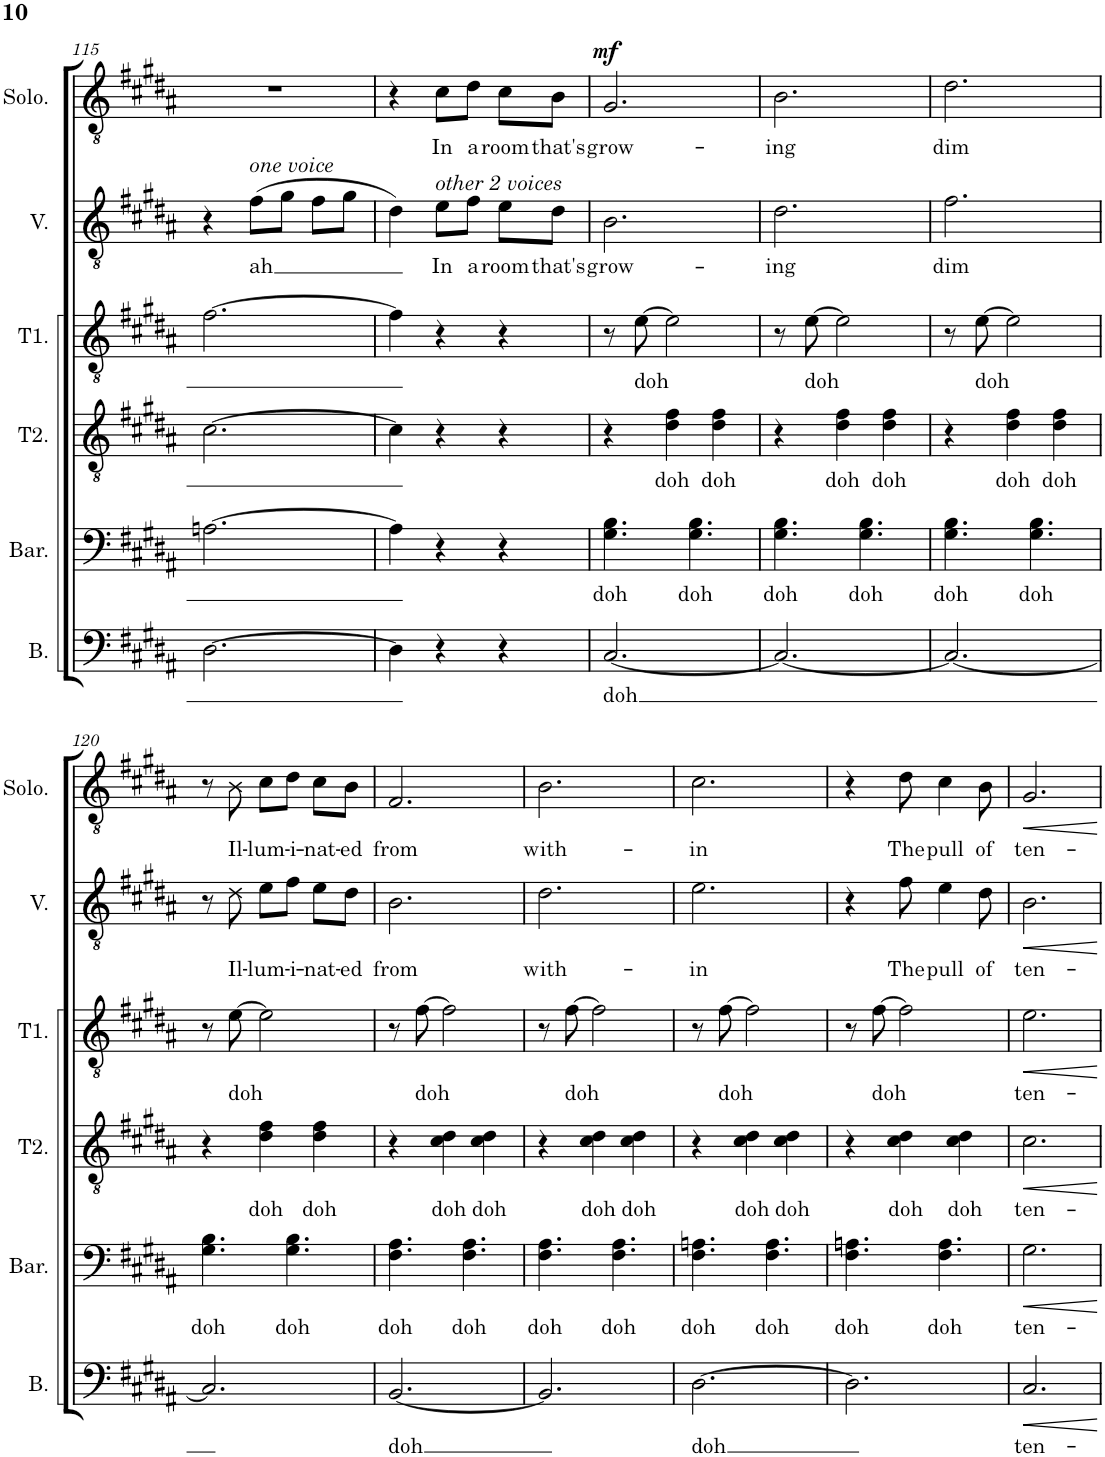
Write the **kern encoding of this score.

**kern	**text	**kern	**text	**kern	**text	**kern	**text	**kern	**text	**kern	**text	**dynam
*part6	*part6	*part5	*part5	*part4	*part4	*part3	*part3	*part2	*part2	*part1	*part1	*part1
*staff6	*staff6	*staff5	*staff5	*staff4	*staff4	*staff3	*staff3	*staff2	*staff2	*staff1	*staff1	*staff1
*I"Bass	*	*I"Baritone	*	*I"Tenor 2	*	*I"Tenor 1	*	*I"Voice	*	*I"Soloist	*	*
*I'B.	*	*I'Bar.	*	*I'T2.	*	*I'T1.	*	*I'V.	*	*I'Solo.	*	*
!!LO:PB:g=z
*clefF4	*	*clefF4	*	*clefGv2	*	*clefGv2	*	*clefGv2	*	*clefGv2	*	*
*k[f#c#g#d#a#]	*	*k[f#c#g#d#a#]	*	*k[f#c#g#d#a#]	*	*k[f#c#g#d#a#]	*	*k[f#c#g#d#a#]	*	*k[f#c#g#d#a#]	*	*
*M3/4	*	*M3/4	*	*M3/4	*	*M3/4	*	*M3/4	*	*M3/4	*	*
=115	=115	=115	=115	=115	=115	=115	=115	=115	=115	=115	=115	=115
[2.D#\	.	[2.An\	.	[2.c#\	.	[2.f#\	.	4r	.	2.r	.	.
!	!	!	!	!	!	!	!	!LO:TX:a:i:t=one voice	!	!	!	!
!	!	!	!	!	!	!	!	!	!LO:LY:b	!	!	!
.	.	.	.	.	.	.	.	(8f#\L	ah	.	.	.
.	.	.	.	.	.	.	.	8g#\J	.	.	.	.
.	.	.	.	.	.	.	.	8f#\L	.	.	.	.
.	.	.	.	.	.	.	.	8g#\J	.	.	.	.
=116	=116	=116	=116	=116	=116	=116	=116	=116	=116	=116	=116	=116
4D#\]	.	4A\]	.	4c#\]	.	4f#\]	.	4d#\)	.	4r	.	.
!	!	!	!	!	!	!	!	!LO:TX:a:i:t=other 2 voices	!	!	!	!
!	!	!	!	!	!	!	!	!	!LO:LY:b	!	!LO:LY:b	!
4r	.	4r	.	4r	.	4r	.	8e\L	In	8c#\L	In	.
!	!	!	!	!	!	!	!	!	!LO:LY:b	!	!LO:LY:b	!
.	.	.	.	.	.	.	.	8f#\J	a	8d#\J	a	.
!	!	!	!	!	!	!	!	!	!LO:LY:b	!	!LO:LY:b	!
4r	.	4r	.	4r	.	4r	.	8e\L	room	8c#\L	room	.
!	!	!	!	!	!	!	!	!	!LO:LY:b	!	!LO:LY:b	!
.	.	.	.	.	.	.	.	8d#\J	that's	8B\J	that's	.
=117	=117	=117	=117	=117	=117	=117	=117	=117	=117	=117	=117	=117
!	!LO:LY:b	!	!LO:LY:b	!	!	!	!	!	!LO:LY:b	!	!LO:LY:b	!LO:DY:a
[2.C#/	doh	4.G#\ 4.B\	doh	4r	.	8r	.	2.B\	grow-	2.G#/	grow-	mf
!	!	!	!	!	!	!	!LO:LY:b	!	!	!	!	!
.	.	.	.	.	.	[8e\	doh	.	.	.	.	.
!	!	!	!	!	!LO:LY:b	!	!	!	!	!	!	!
.	.	.	.	4d#\ 4f#\	doh	2e\]	.	.	.	.	.	.
!	!	!	!LO:LY:b	!	!	!	!	!	!	!	!	!
.	.	4.G#\ 4.B\	doh	.	.	.	.	.	.	.	.	.
!	!	!	!	!	!LO:LY:b	!	!	!	!	!	!	!
.	.	.	.	4d#\ 4f#\	doh	.	.	.	.	.	.	.
=118	=118	=118	=118	=118	=118	=118	=118	=118	=118	=118	=118	=118
!	!	!	!LO:LY:b	!	!	!	!	!	!LO:LY:b	!	!LO:LY:b	!
2.C#/_	.	4.G#\ 4.B\	doh	4r	.	8r	.	2.d#\	-ing	2.B\	-ing	.
!	!	!	!	!	!	!	!LO:LY:b	!	!	!	!	!
.	.	.	.	.	.	[8e\	doh	.	.	.	.	.
!	!	!	!	!	!LO:LY:b	!	!	!	!	!	!	!
.	.	.	.	4d#\ 4f#\	doh	2e\]	.	.	.	.	.	.
!	!	!	!LO:LY:b	!	!	!	!	!	!	!	!	!
.	.	4.G#\ 4.B\	doh	.	.	.	.	.	.	.	.	.
!	!	!	!	!	!LO:LY:b	!	!	!	!	!	!	!
.	.	.	.	4d#\ 4f#\	doh	.	.	.	.	.	.	.
=119	=119	=119	=119	=119	=119	=119	=119	=119	=119	=119	=119	=119
!	!	!	!LO:LY:b	!	!	!	!	!	!LO:LY:b	!	!LO:LY:b	!
2.C#/_	.	4.G#\ 4.B\	doh	4r	.	8r	.	2.f#\	dim	2.d#\	dim	.
!	!	!	!	!	!	!	!LO:LY:b	!	!	!	!	!
.	.	.	.	.	.	[8e\	doh	.	.	.	.	.
!	!	!	!	!	!LO:LY:b	!	!	!	!	!	!	!
.	.	.	.	4d#\ 4f#\	doh	2e\]	.	.	.	.	.	.
!	!	!	!LO:LY:b	!	!	!	!	!	!	!	!	!
.	.	4.G#\ 4.B\	doh	.	.	.	.	.	.	.	.	.
!	!	!	!	!	!LO:LY:b	!	!	!	!	!	!	!
.	.	.	.	4d#\ 4f#\	doh	.	.	.	.	.	.	.
!!LO:LB:g=z
=120	=120	=120	=120	=120	=120	=120	=120	=120	=120	=120	=120	=120
!	!	!	!LO:LY:b	!	!	!	!	!	!	!	!	!
2.C#/]	.	4.G#\ 4.B\	doh	4r	.	8r	.	8r	.	8r	.	.
!	!	!	!	!	!	!	!LO:LY:b	!	!LO:LY:b	!	!LO:LY:b	!
.	.	.	.	.	.	[8e\	doh	8d#\	Il-	8B\	Il-	.
!	!	!	!	!	!LO:LY:b	!	!	!	!LO:LY:b	!	!LO:LY:b	!
.	.	.	.	4d#\ 4f#\	doh	2e\]	.	8e\L	-lum-	8c#\L	-lum-	.
!	!	!	!LO:LY:b	!	!	!	!	!	!LO:LY:b	!	!LO:LY:b	!
.	.	4.G#\ 4.B\	doh	.	.	.	.	8f#\J	-i-	8d#\J	-i-	.
!	!	!	!	!	!LO:LY:b	!	!	!	!LO:LY:b	!	!LO:LY:b	!
.	.	.	.	4d#\ 4f#\	doh	.	.	8e\L	-nat-	8c#\L	-nat-	.
!	!	!	!	!	!	!	!	!	!LO:LY:b	!	!LO:LY:b	!
.	.	.	.	.	.	.	.	8d#\J	-ed	8B\J	-ed	.
=121	=121	=121	=121	=121	=121	=121	=121	=121	=121	=121	=121	=121
!	!LO:LY:b	!	!LO:LY:b	!	!	!	!	!	!LO:LY:b	!	!LO:LY:b	!
[2.BB/	doh	4.F#\ 4.A#\	doh	4r	.	8r	.	2.B\	from	2.F#/	from	.
!	!	!	!	!	!	!	!LO:LY:b	!	!	!	!	!
.	.	.	.	.	.	[8f#\	doh	.	.	.	.	.
!	!	!	!	!	!LO:LY:b	!	!	!	!	!	!	!
.	.	.	.	4c#\ 4d#\	doh	2f#\]	.	.	.	.	.	.
!	!	!	!LO:LY:b	!	!	!	!	!	!	!	!	!
.	.	4.F#\ 4.A#\	doh	.	.	.	.	.	.	.	.	.
!	!	!	!	!	!LO:LY:b	!	!	!	!	!	!	!
.	.	.	.	4c#\ 4d#\	doh	.	.	.	.	.	.	.
=122	=122	=122	=122	=122	=122	=122	=122	=122	=122	=122	=122	=122
!	!	!	!LO:LY:b	!	!	!	!	!	!LO:LY:b	!	!LO:LY:b	!
2.BB/]	.	4.F#\ 4.A#\	doh	4r	.	8r	.	2.d#\	with-	2.B\	with-	.
!	!	!	!	!	!	!	!LO:LY:b	!	!	!	!	!
.	.	.	.	.	.	[8f#\	doh	.	.	.	.	.
!	!	!	!	!	!LO:LY:b	!	!	!	!	!	!	!
.	.	.	.	4c#\ 4d#\	doh	2f#\]	.	.	.	.	.	.
!	!	!	!LO:LY:b	!	!	!	!	!	!	!	!	!
.	.	4.F#\ 4.A#\	doh	.	.	.	.	.	.	.	.	.
!	!	!	!	!	!LO:LY:b	!	!	!	!	!	!	!
.	.	.	.	4c#\ 4d#\	doh	.	.	.	.	.	.	.
=123	=123	=123	=123	=123	=123	=123	=123	=123	=123	=123	=123	=123
!	!LO:LY:b	!	!LO:LY:b	!	!	!	!	!	!LO:LY:b	!	!LO:LY:b	!
[2.D#\	doh	4.F#\ 4.An\	doh	4r	.	8r	.	2.e\	-in	2.c#\	-in	.
!	!	!	!	!	!	!	!LO:LY:b	!	!	!	!	!
.	.	.	.	.	.	[8f#\	doh	.	.	.	.	.
!	!	!	!	!	!LO:LY:b	!	!	!	!	!	!	!
.	.	.	.	4c#\ 4d#\	doh	2f#\]	.	.	.	.	.	.
!	!	!	!LO:LY:b	!	!	!	!	!	!	!	!	!
.	.	4.F#\ 4.A\	doh	.	.	.	.	.	.	.	.	.
!	!	!	!	!	!LO:LY:b	!	!	!	!	!	!	!
.	.	.	.	4c#\ 4d#\	doh	.	.	.	.	.	.	.
=124	=124	=124	=124	=124	=124	=124	=124	=124	=124	=124	=124	=124
!	!	!	!LO:LY:b	!	!	!	!	!	!	!	!	!
2.D#\]	.	4.F#\ 4.An\	doh	4r	.	8r	.	4r	.	4r	.	.
!	!	!	!	!	!	!	!LO:LY:b	!	!	!	!	!
.	.	.	.	.	.	[8f#\	doh	.	.	.	.	.
!	!	!	!	!	!LO:LY:b	!	!	!	!LO:LY:b	!	!LO:LY:b	!
.	.	.	.	4c#\ 4d#\	doh	2f#\]	.	8f#\	The	8d#\	The	.
!	!	!	!LO:LY:b	!	!	!	!	!	!LO:LY:b	!	!LO:LY:b	!
.	.	4.F#\ 4.A\	doh	.	.	.	.	4e\	pull	4c#\	pull	.
!	!	!	!	!	!LO:LY:b	!	!	!	!	!	!	!
.	.	.	.	4c#\ 4d#\	doh	.	.	.	.	.	.	.
!	!	!	!	!	!	!	!	!	!LO:LY:b	!	!LO:LY:b	!
.	.	.	.	.	.	.	.	8d#\	of	8B\	of	.
=125	=125	=125	=125	=125	=125	=125	=125	=125	=125	=125	=125	=125
!	!LO:LY:b	!	!LO:LY:b	!	!LO:LY:b	!	!LO:LY:b	!	!LO:LY:b	!	!LO:LY:b	!
2.C#/	ten-	2.G#\	ten-	2.c#\	ten-	2.e\	ten-	2.B\	ten-	2.G#/	ten-	.
=	=	=	=	=	=	=	=	=	=	=	=	=
*-	*-	*-	*-	*-	*-	*-	*-	*-	*-	*-	*-	*-
